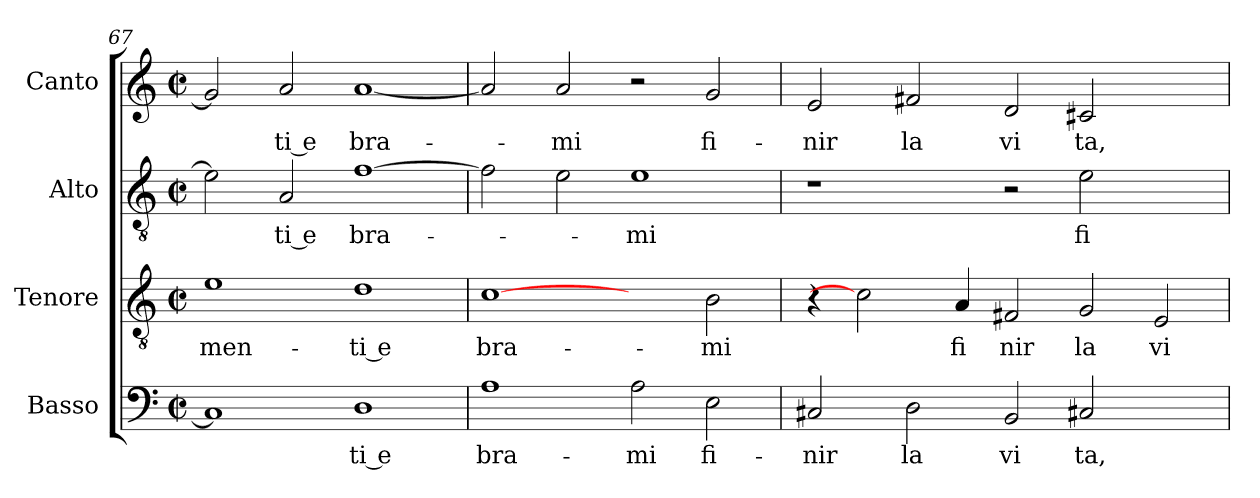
**kern	**text	**kern	**text	**kern	**text	**kern	**text
*part4	*part4	*part3	*part3	*part2	*part2	*part1	*part1
*staff4	*staff4	*staff3	*staff3	*staff2	*staff2	*staff1	*staff1
*I"Basso	*	*I"Tenore	*	*I"Alto	*	*I"Canto	*
*clefF4	*	*clefGv2	*	*clefGv2	*	*clefG2	*
*M2/2	*	*M2/2	*	*M2/2	*	*M2/2	*
*met(c|)	*	*met(c|)	*	*met(c|)	*	*met(c|)	*
=67	=67	=67	=67	=67	=67	=67	=67
!	!	!	!LO:LY:b:cj	!	!	!	!
1C#]	.	1e	-men-	2e\]	.	2g#/]	.
!	!	!	!	!	!LO:LY:b:rj	!	!LO:LY:b:rj
.	.	.	.	2A/	-ti e	2a/	-ti e
!	!LO:LY:b:rj	!	!LO:LY:b:rj	!	!LO:LY:b:cj	!	!LO:LY:b:cj
1D	-ti e	1d	-ti e	[>1f	bra-	[<1a	bra-
=68	=68	=68	=68	=68	=68	=68	=68
!	!LO:LY:b:cj	!	!LO:LY:b:cj	!	!	!	!
1A	bra-	[1c	bra-	2f\]	.	2a/]	.
!	!	!	!	!	!	!	!LO:LY:b:cj
.	.	.	.	2e\	.	2a/	-mi
!	!LO:LY:b:cj	!	!	!	!LO:LY:b:cj	!	!
2A\	-mi	2ryy	.	1e	-mi	2r	.
!	!LO:LY:b:cj	!	!LO:LY:b:cj	!	!	!	!LO:LY:b:cj
2E\	fi-	2B\	-mi	.	.	2g/	fi-
!!LO:LB:g=z
=69	=69	=69	=69	=69	=69	=69	=69
!	!LO:LY:b:cj	!	!	!	!	!	!LO:LY:b:cj
2C#X/	-nir	4r	.	1r	.	2e/	-nir
.	.	2c]	.	.	.	.	.
!	!LO:LY:b:cj	!	!	!	!	!	!LO:LY:b:cj
2D\	la	.	.	.	.	2f#X/	la
!	!	!	!LO:LY:b:cj	!	!	!	!
.	.	4A/	fi	.	.	.	.
!	!LO:LY:b:cj	!	!LO:LY:b:cj	!	!	!	!LO:LY:b:cj
2BB/	vi	2F#X/	nir	2r	.	2d/	vi
!	!LO:LY:b:cj	!	!LO:LY:b:cj	!	!LO:LY:b:cj	!	!LO:LY:b:cj
2C#X/	ta,	2G/	la	2e\	fi	2c#X/	ta,
!	!	!	!LO:LY:b:cj	!	!	!	!
2ryy	.	2E/	vi	2ryy	.	2ryy	.
=	=	=	=	=	=	=	=
*-	*-	*-	*-	*-	*-	*-	*-
